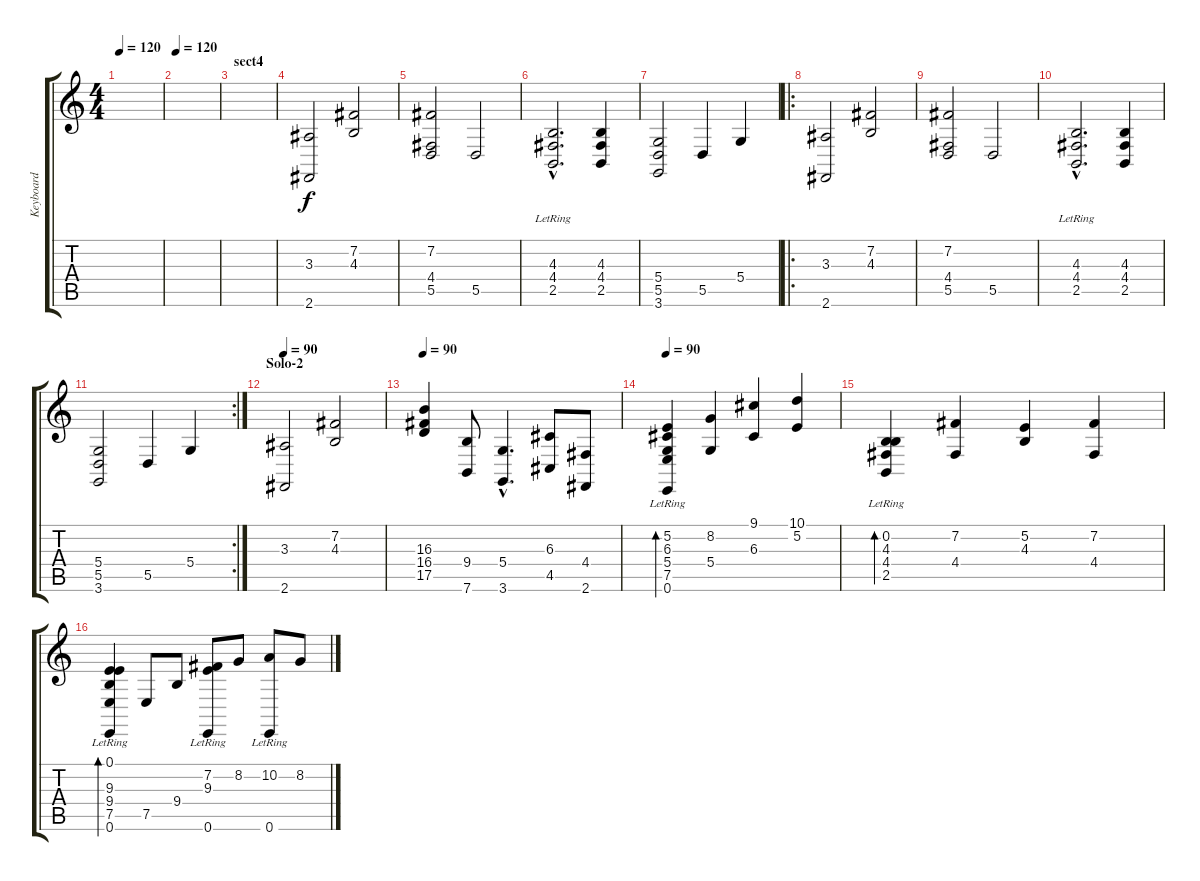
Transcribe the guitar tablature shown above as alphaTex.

\track ("Keyboard" "Keyboard") {instrument brightacousticpiano}
\staff {score tabs}
\tuning (E4 B3 G3 D3 A2 E2) {hide}
\ts (4 4)
\tempo 120
\clef g2
\ks c
|
\tempo 105
\tempo 120
|
\section ("" "sect4")
|
(3.3 2.6).2{volume 14 instrument brightacousticpiano} (7.2 4.3).2 |
(7.2 4.4 5.5).2 5.5.2 |
(4.3{hac lr} 4.4{hac lr} 2.5{hac lr}).2{d} (4.3 4.4 2.5).4 |
(5.4 5.5 3.6).2 5.5.4 5.4.4 |
\ro
(3.3 2.6).2{instrument brightacousticpiano} (7.2 4.3).2 |
(7.2 4.4 5.5).2 5.5.2 |
(4.3{hac lr} 4.4{hac lr} 2.5{hac lr}).2{d} (4.3 4.4 2.5).4 |
\rc 2
(5.4 5.5 3.6).2 5.5.4 5.4.4 |
\section ("" "Solo-2")
\tempo 90
(3.3 2.6).2{instrument brightacousticpiano} (7.2 4.3).2 |
\tempo 90
(16.3 16.4 17.5).4 (9.4 7.6).8 (5.4{hac} 3.6).4{d} (6.3 4.5).8 (4.4 2.6).8 |
\tempo 90
(5.2 6.3 5.4 7.5{lr} 0.6{lr}).4{bd 120} (8.2 5.4).4 (9.1 6.3).4 (10.1 5.2).4 |
(0.2 4.3 4.4 2.5{lr}).4{bd 120} (7.2 4.4).4 (5.2 4.3).4 (7.2 4.4).4 |
(0.1 9.3 9.4 7.5 0.6{lr}).4{bd 240} 7.5.8 9.4.8 (7.2 9.3 0.6{lr}).8 8.2.8 (10.2 0.6{lr}).8 8.2.8
